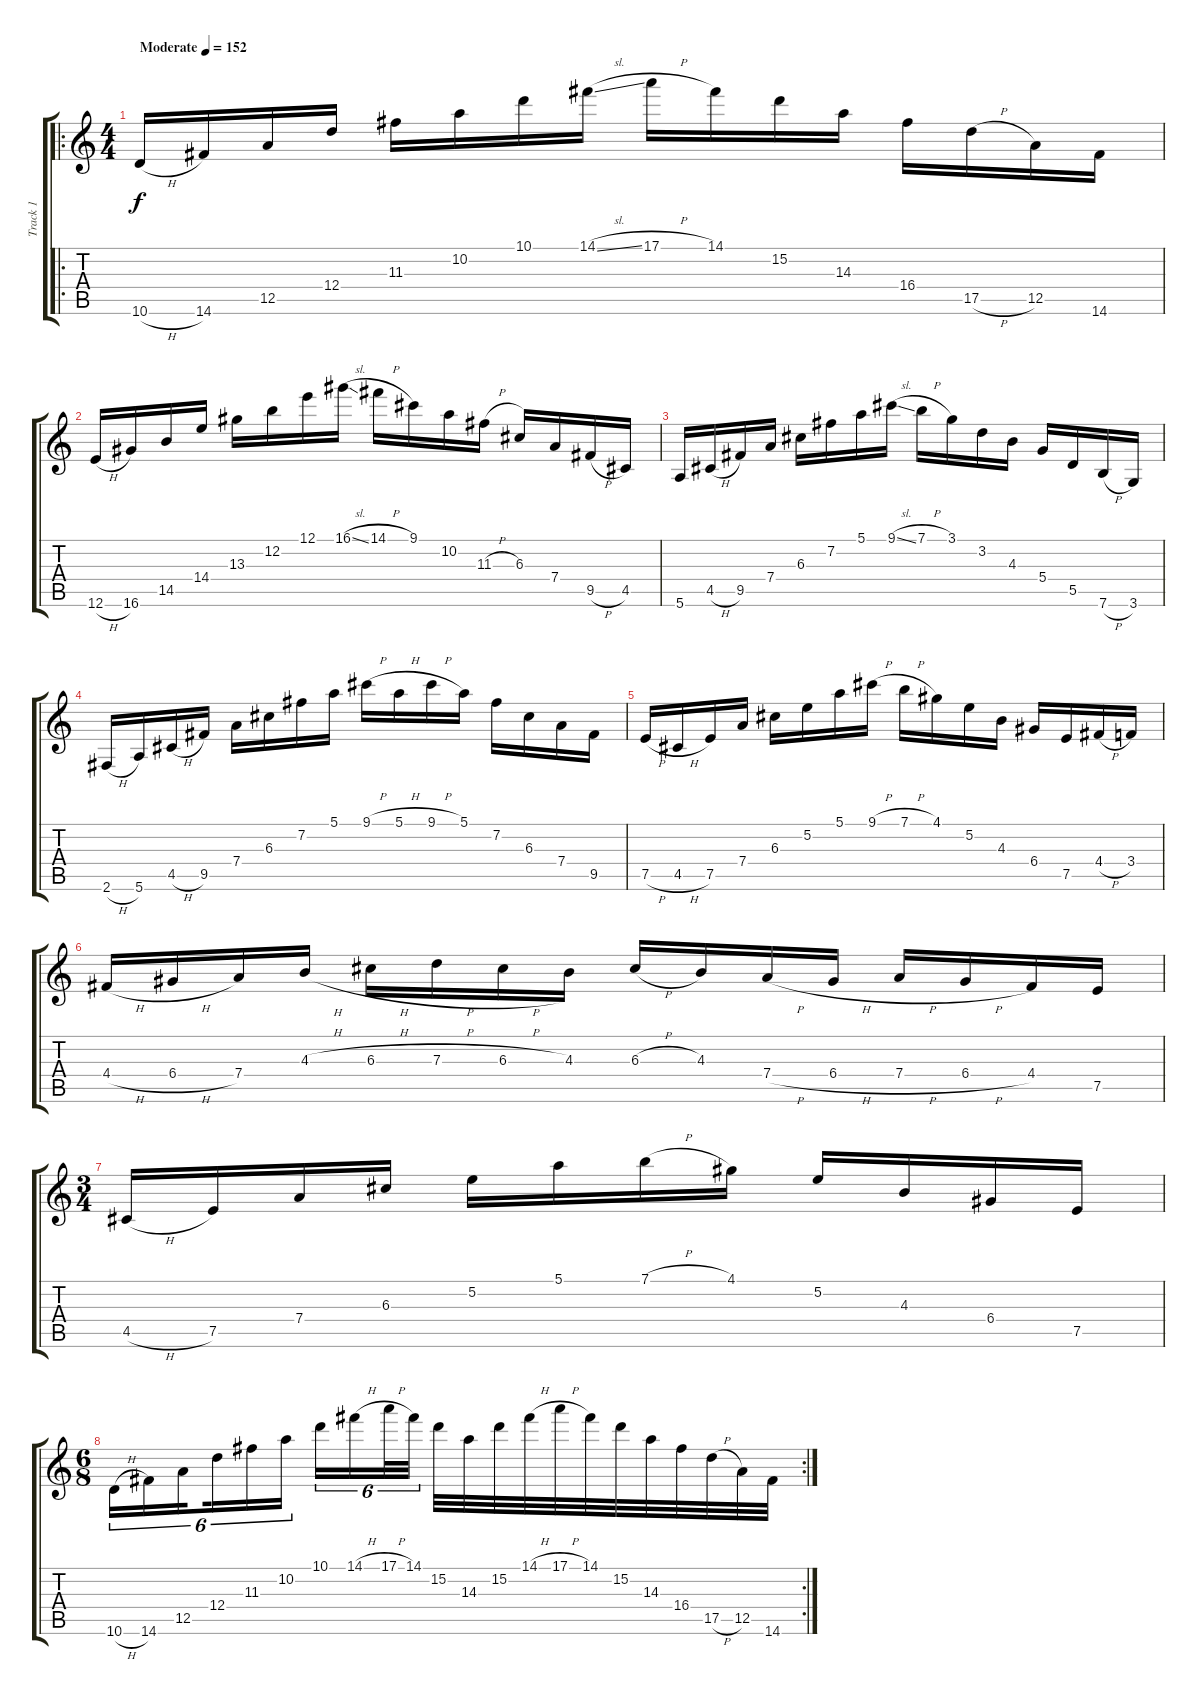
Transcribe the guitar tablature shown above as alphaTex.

\track ("Track 1" "Track 1") {instrument acousticguitarsteel}
\staff {score tabs}
\tuning (E4 B3 G3 D3 A2 E2) {hide}
\ro
\ts (4 4)
\tempo (152 "Moderate")
\clef g2
\ks c
10.6{h}.16{dy f instrument acousticguitarsteel} 14.6.16 12.5.16 12.4.16 11.3.16 10.2.16 10.1.16 14.1{sl}.16 17.1{h}.16 14.1.16 15.2.16 14.3.16 16.4.16 17.5{h}.16 12.5.16 14.6.16 |
12.6{h}.16 16.6.16 14.5.16 14.4.16 13.3.16 12.2.16 12.1.16 16.1{sl}.16 14.1{h}.16 9.1.16 10.2.16 11.3{h}.16 6.3.16 7.4.16 9.5{h}.16 4.5.16 |
5.6.16 4.5{h}.16 9.5.16 7.4.16 6.3.16 7.2.16 5.1.16 9.1{sl}.16 7.1{h}.16 3.1.16 3.2.16 4.3.16 5.4.16 5.5.16 7.6{h}.16 3.6.16 |
2.6{h}.16 5.6.16 4.5{h}.16 9.5.16 7.4.16 6.3.16 7.2.16 5.1.16 9.1{h}.16 5.1{h}.16 9.1{h}.16 5.1.16 7.2.16 6.3.16 7.4.16 9.5.16 |
7.5{h}.16 4.5{h}.16 7.5.16 7.4.16 6.3.16 5.2.16 5.1.16 9.1{h}.16 7.1{h}.16 4.1.16 5.2.16 4.3.16 6.4.16 7.5.16 4.4{h}.16 3.4.16 |
4.4{h}.16 6.4{h}.16 7.4.16 4.3{h}.16 6.3{h}.16 7.3{h}.16 6.3{h}.16 4.3.16 6.3{h}.16 4.3.16 7.4{h}.16 6.4{h}.16 7.4{h}.16 6.4{h}.16 4.4.16 7.5.16 |
\ts (3 4)
4.5{h}.16 7.5.16 7.4.16 6.3.16 5.2.16 5.1.16 7.1{h}.16 4.1.16 5.2.16 4.3.16 6.4.16 7.5.16 |
\rc 2
\ts (6 8)
10.6{h}.16{tu (6 4)} 14.6.16{tu (6 4)} 12.5.16{tu (6 4) beam splitsecondary} 12.4.16{tu (6 4)} 11.3.16{tu (6 4)} 10.2.16{tu (6 4) beam splitsecondary} 10.1.16{tu (6 4)} 14.1{h}.16{tu (6 4)} 17.1{h}.32{tu (6 4)} 14.1.32{tu (6 4)} 15.2.32 14.3.32 15.2.32 14.1{h}.32 17.1{h}.32 14.1.32 15.2.32 14.3.32 16.4.32 17.5{h}.32 12.5.32 14.6.32
